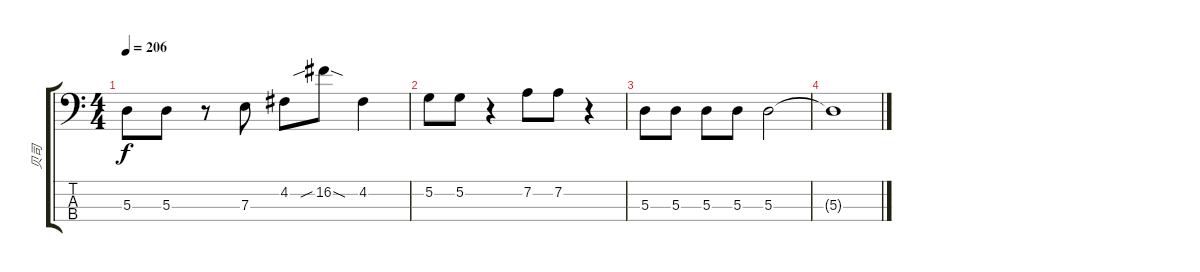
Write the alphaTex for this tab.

\track ("贝司" "贝司") {instrument electricbassfinger}
\staff {score tabs}
\tuning (G2 D2 A1 E1) {hide}
\ts (4 4)
\tempo 206
\clef f4
\ks c
5.3.8{dy f} 5.3.8 r.8 7.3.8 4.2.8 16.2{sib sod}.8 4.2.4 |
5.2.8 5.2.8 r.4 7.2.8 7.2.8 r.4 |
5.3.8 5.3.8 5.3.8 5.3.8 5.3.2 |
5.3{t}.1
